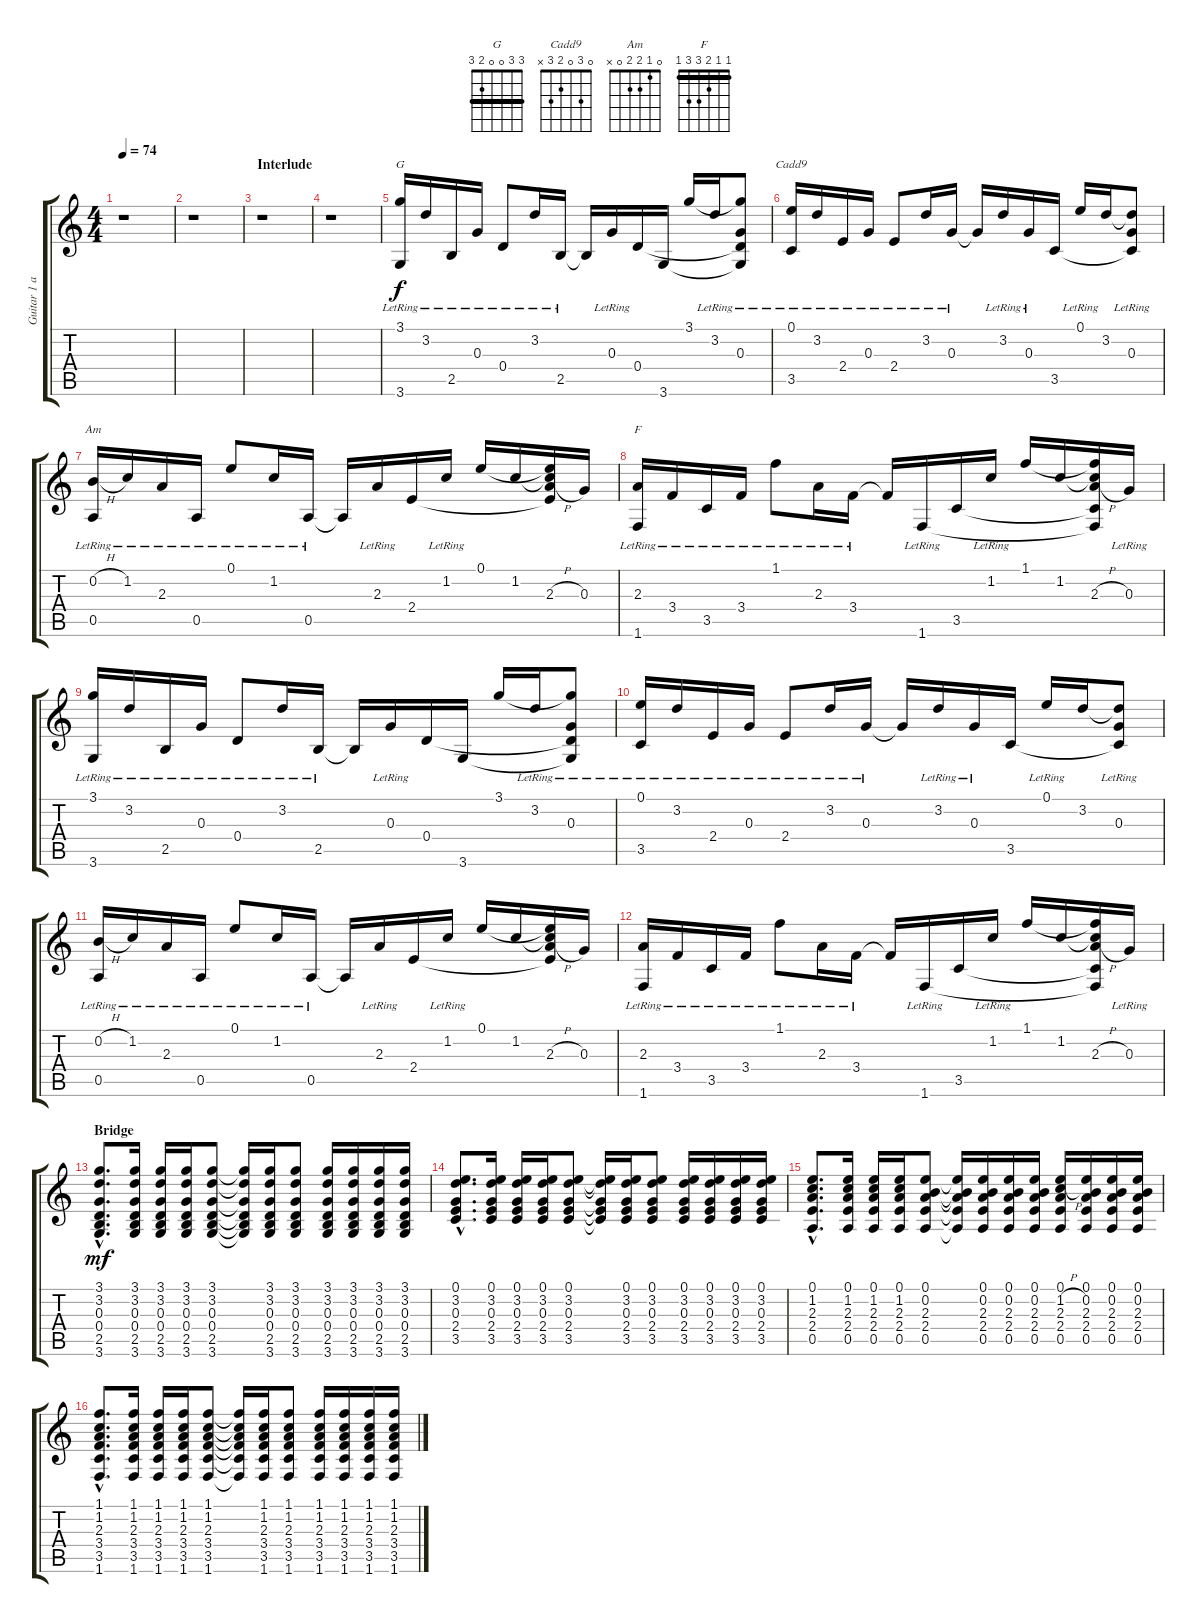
\track ("Guitar 1 acou." "Guitar 1 a") {instrument acousticguitarnylon}
\staff {score tabs}
\tuning (E4 B3 G3 D3 A2 E2) {hide}
\chord ("G" 3 3 0 0 2 3) {barre 3}
\chord ("Cadd9" 0 3 0 2 3 x)
\chord ("Am" 0 1 2 2 0 x)
\chord ("F" 1 1 2 3 3 1) {barre 1}
\ts (4 4)
\tempo 74
\clef g2
\ks c
r.1{dy f} |
r.1 |
\section ("" "Interlude")
r.1 |
r.1{volume 0} |
(3.1{lr} 3.6{lr}).16{ch "G" volume 14} 3.2{lr}.16 2.5{lr}.16 0.3{lr}.16 0.4{lr}.8 3.2{lr}.16 2.5{lr}.16 2.5{t}.16 0.3{lr}.16 0.4.16 3.6.16 3.1.16 3.2{lr}.16 (3.1{t} 0.3{lr} 0.4{t} 3.6{t}).8 |
(0.1{lr} 3.5{lr}).16{ch "Cadd9"} 3.2{lr}.16 2.4{lr}.16 0.3{lr}.16 2.4{lr}.8 3.2{lr}.16 0.3{lr}.16 0.3{t}.16 3.2{lr}.16 0.3{lr}.16 3.5.16 0.1{lr}.16 3.2.16 (3.2{t} 0.3{lr} 3.5{t}).8 |
(0.2{h} 0.5{lr}).16{ch "Am"} 1.2{lr}.16 2.3{lr}.16 0.5{lr}.16 0.1{lr}.8 1.2{lr}.16 0.5{lr}.16 0.5{t}.16 2.3{lr}.16 2.4.16 1.2{lr}.16 0.1.16 1.2.16 (0.1{t} 1.2{t} 2.3{h} 2.4{t}).16 0.3.16 |
(2.3{lr} 1.6{lr}).16{ch "F"} 3.4{lr}.16 3.5{lr}.16 3.4{lr}.16 1.1{lr}.8 2.3{lr}.16 3.4{lr}.16 3.4{t}.16 1.6{lr}.16 3.5.16 1.2{lr}.16 1.1.16 1.2.16 (1.1{t} 1.2{t} 2.3{h} 3.5{t} 1.6{t}).16 0.3{lr}.16 |
(3.1{lr} 3.6{lr}).16 3.2{lr}.16 2.5{lr}.16 0.3{lr}.16 0.4{lr}.8 3.2{lr}.16 2.5{lr}.16 2.5{t}.16 0.3{lr}.16 0.4.16 3.6.16 3.1.16 3.2{lr}.16 (3.1{t} 0.3{lr} 0.4{t} 3.6{t}).8 |
(0.1{lr} 3.5{lr}).16 3.2{lr}.16 2.4{lr}.16 0.3{lr}.16 2.4{lr}.8 3.2{lr}.16 0.3{lr}.16 0.3{t}.16 3.2{lr}.16 0.3{lr}.16 3.5.16 0.1{lr}.16 3.2.16 (3.2{t} 0.3{lr} 3.5{t}).8 |
(0.2{h} 0.5{lr}).16 1.2{lr}.16 2.3{lr}.16 0.5{lr}.16 0.1{lr}.8 1.2{lr}.16 0.5{lr}.16 0.5{t}.16 2.3{lr}.16 2.4.16 1.2{lr}.16 0.1.16 1.2.16 (0.1{t} 1.2{t} 2.3{h} 2.4{t}).16 0.3.16 |
(2.3{lr} 1.6{lr}).16 3.4{lr}.16 3.5{lr}.16 3.4{lr}.16 1.1{lr}.8 2.3{lr}.16 3.4{lr}.16 3.4{t}.16 1.6{lr}.16 3.5.16 1.2{lr}.16 1.1.16 1.2.16 (1.1{t} 1.2{t} 2.3{h} 3.5{t} 1.6{t}).16 0.3{lr}.16 |
\section ("" "Bridge")
(3.1{hac} 3.2{hac} 0.3{hac} 0.4{hac} 2.5{hac} 3.6{hac}).8{d dy mf} (3.1 3.2 0.3 0.4 2.5 3.6).16 (3.1 3.2 0.3 0.4 2.5 3.6).16 (3.1 3.2 0.3 0.4 2.5 3.6).16 (3.1 3.2 0.3 0.4 2.5 3.6).8 (3.1{t} 3.2{t} 0.3{t} 0.4{t} 2.5{t} 3.6{t}).16 (3.1 3.2 0.3 0.4 2.5 3.6).16 (3.1 3.2 0.3 0.4 2.5 3.6).8 (3.1 3.2 0.3 0.4 2.5 3.6).16 (3.1 3.2 0.3 0.4 2.5 3.6).16 (3.1 3.2 0.3 0.4 2.5 3.6).16 (3.1 3.2 0.3 0.4 2.5 3.6).16 |
(0.1{hac} 3.2{hac} 0.3{hac} 2.4{hac} 3.5{hac}).8{d} (0.1 3.2 0.3 2.4 3.5).16 (0.1 3.2 0.3 2.4 3.5).16 (0.1 3.2 0.3 2.4 3.5).16 (0.1 3.2 0.3 2.4 3.5).8 (0.1{t} 3.2{t} 0.3{t} 2.4{t} 3.5{t}).16 (0.1 3.2 0.3 2.4 3.5).16 (0.1 3.2 0.3 2.4 3.5).8 (0.1 3.2 0.3 2.4 3.5).16 (0.1 3.2 0.3 2.4 3.5).16 (0.1 3.2 0.3 2.4 3.5).16 (0.1 3.2 0.3 2.4 3.5).16 |
(0.1{hac} 1.2{hac} 2.3{hac} 2.4{hac} 0.5{hac}).8{d} (0.1 1.2 2.3 2.4 0.5).16 (0.1 1.2 2.3 2.4 0.5).16 (0.1 1.2 2.3 2.4 0.5).16 (0.1 0.2 2.3 2.4 0.5).8 (0.1{t} 0.2{t} 2.3{t} 2.4{t} 0.5{t}).16 (0.1 0.2 2.3 2.4 0.5).16 (0.1 0.2 2.3 2.4 0.5).16 (0.1 0.2 2.3 2.4 0.5).16 (0.1 1.2{h} 2.3 2.4 0.5).16 (0.1 0.2 2.3 2.4 0.5).16 (0.1 0.2 2.3 2.4 0.5).16 (0.1 0.2 2.3 2.4 0.5).16 |
(1.1{hac} 1.2{hac} 2.3{hac} 3.4{hac} 3.5{hac} 1.6{hac}).8{d} (1.1 1.2 2.3 3.4 3.5 1.6).16 (1.1 1.2 2.3 3.4 3.5 1.6).16 (1.1 1.2 2.3 3.4 3.5 1.6).16 (1.1 1.2 2.3 3.4 3.5 1.6).8 (1.1{t} 1.2{t} 2.3{t} 3.4{t} 3.5{t} 1.6{t}).16 (1.1 1.2 2.3 3.4 3.5 1.6).16 (1.1 1.2 2.3 3.4 3.5 1.6).8 (1.1 1.2 2.3 3.4 3.5 1.6).16 (1.1 1.2 2.3 3.4 3.5 1.6).16 (1.1 1.2 2.3 3.4 3.5 1.6).16 (1.1 1.2 2.3 3.4 3.5 1.6).16
